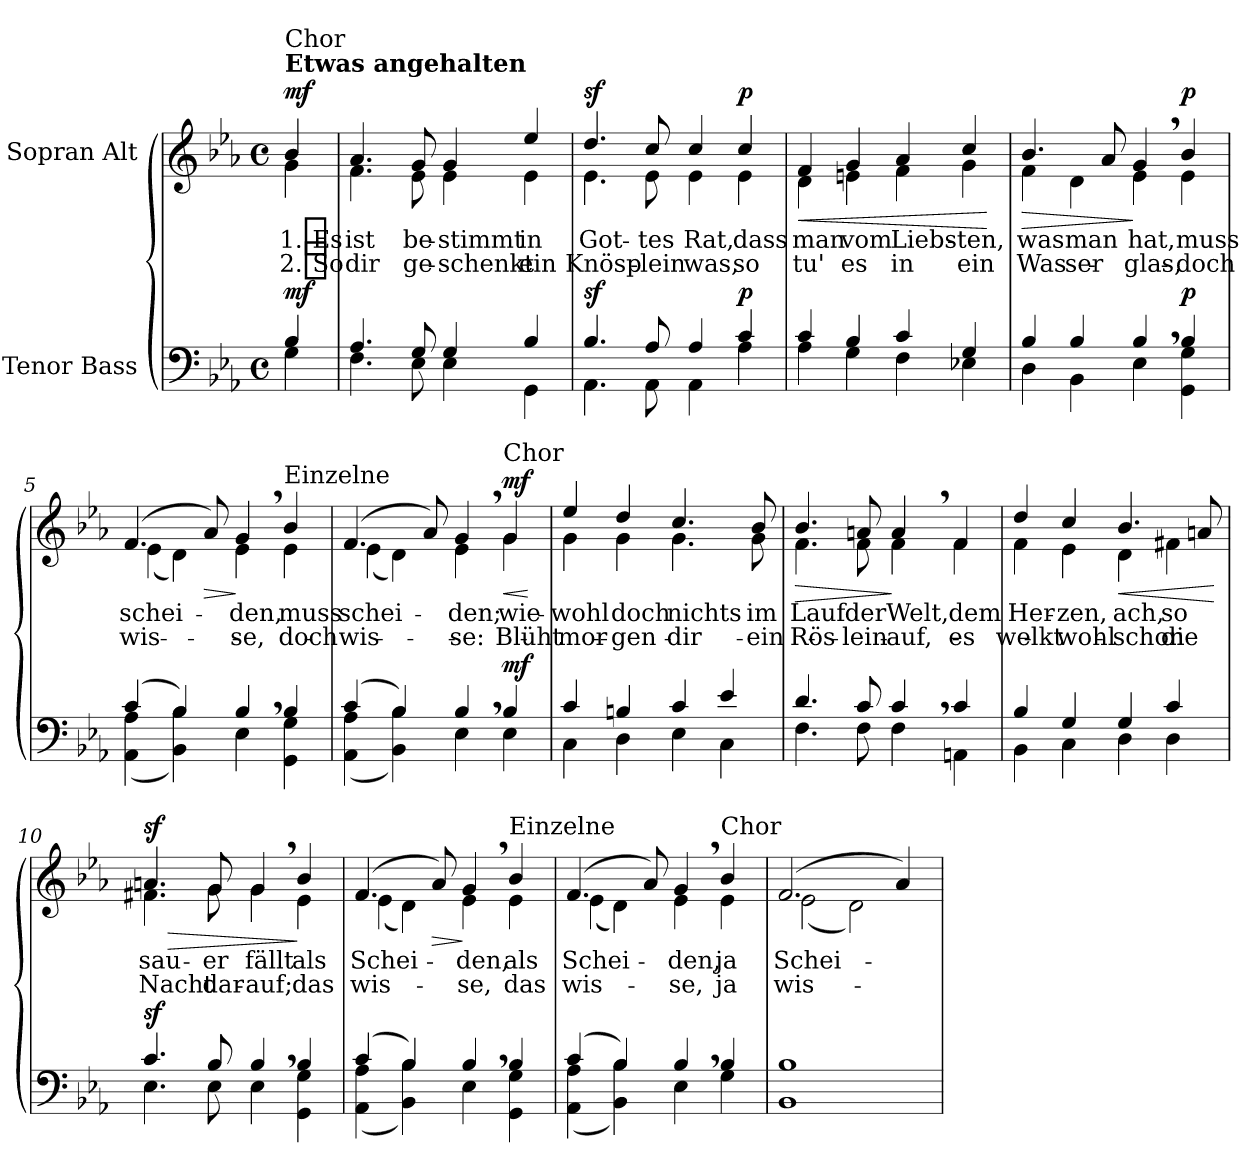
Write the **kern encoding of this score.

**kern	**dynam	**kern	**text	**text	**dynam
*part2	*part2	*part1	*part1	*part1	*part1
*staff2	*staff2	*staff1	*staff1	*staff1	*staff1
*I"Tenor Bass	*	*I"Sopran Alt	*	*	*
*clefF4	*	*clefG2	*	*	*
*k[b-e-a-]	*	*k[b-e-a-]	*	*	*
*M4/4	*	*M4/4	*	*	*
*met(c)	*	*met(c)	*	*	*
=	=	=	=	=	=
*^	*	*^	*	*	*
!	!	!	!LO:TX:a:B:t=Etwas angehalten	!	!	!	!
!	!	!	!LO:TX:a:t=Chor	!	!	!	!
!	!	!LO:DY:a	!	!	!	!	!LO:DY:a
4B-/	4G\	mf	4b-/	4g\	1. Es	2. So	mf
=1	=1	=1	=1	=1	=1	=1	=1
4.A-/	4.F\	.	4.a-/	4.f\	ist	dir	.
8G/	8E-\	.	8g/	8e-\	be-	ge-	.
4G/	4E-\	.	4g/	4e-\	-stimmt	-schenkt	.
4B-/	4GG\	.	4ee-/	4e-\	in	ein	.
=2	=2	=2	=2	=2	=2	=2	=2
!	!	!LO:DY:a	!	!	!	!	!LO:DY:a
4.B-/	4.AA-\	sf	4.dd/	4.e-\	Got-	Knösp-	sf
8A-/	8AA-\	.	8cc/	8e-\	-tes	-lein	.
4A-/	4AA-\	.	4cc/	4e-\	Rat,	was,	.
!	!	!LO:DY:a	!	!	!	!	!LO:DY:a
4c/	4A-\	p	4cc/	4e-\	dass	so	p
=3	=3	=3	=3	=3	=3	=3	=3
!	!	!	!	!	!	!	!LO:HP:b
4c/	4A-\	.	4f/	4d\	man	tu'	<
4B-/	4G\	.	4g/	4en\	vom	es	.
4c/	4F\	.	4a-/	4f\	Liebs-	in	.
4G/	4E-X\	.	4cc/	4g\	-ten,	ein	.
*v	*v	*	*	*	*	*	*
*	*	*v	*v	*	*	*
.	.	.	.	.	[
!!LO:LB:g=z
=4	=4	=4	=4	=4	=4
*^	*	*	*	*	*
!	!	!	!	!	!	!LO:HP:b
*	*	*	*^	*	*	*
4B-/	4D\	.	4.b-/	4f\	was	Was-	>
4B-/	4BB-\	.	.	4d\	man	-ser-	.
.	.	.	8a-/	.	.	.	.
4B-,/	4E-\	.	4g,/	4e-\	hat,	-glas,	]
!	!	!LO:DY:a	!	!	!	!	!LO:DY:a
4B-/	4GG\ 4G\	p	4b-/	4e-\	muss	doch	p
=5	=5	=5	=5	=5	=5	=5	=5
(4c/	(4AA-\ 4A-\	.	(4.f/	(4e-\	schei-	wis-	.
4B-/)	4BB-\ 4B-\)	.	.	4d\)	.	.	.
!	!	!	!	!	!	!	!LO:HP:b
.	.	.	8a-/)	.	.	.	>
4B-,/	4E-\	.	4g,/	4e-\	-den,	-se,	]
!	!	!	!LO:TX:a:t=Einzelne	!	!	!	!
4B-/	4GG\ 4G\	.	4b-/	4e-\	muss	doch	.
=6	=6	=6	=6	=6	=6	=6	=6
(4c/	(4AA-\ 4A-\	.	(4.f/	(4e-\	schei-	wis-	.
4B-/)	4BB-\ 4B-\)	.	.	4d\)	.	.	.
.	.	.	8a-/)	.	.	.	.
4B-,/	4E-\	.	4g,/	4e-\	-den;	-se:	.
!	!	!	!LO:TX:a:t=Chor	!	!	!	!
!	!	!LO:DY:a	!	!	!	!	!LO:HP:b
!	!	!	!	!	!	!	!LO:DY:n=1:a
4B-/	4E-\	mf	4g/	4g\	wie-	Blüht	< mf
*v	*v	*	*	*	*	*	*
*	*	*v	*v	*	*	*
.	.	.	.	.	[
!!LO:LB:g=z
=7	=7	=7	=7	=7	=7
*^	*	*^	*	*	*
4c/	4C\	.	4ee-/	4g\	-wohl	mor-	.
4Bn/	4D\	.	4dd/	4g\	doch	-gen	.
4c/	4E-\	.	4.cc/	4.g\	nichts	dir	.
4e-/	4C\	.	.	.	.	.	.
.	.	.	8b-/	8g\	im	ein	.
=8	=8	=8	=8	=8	=8	=8	=8
!	!	!	!	!	!	!	!LO:HP:b
4.d/	4.F\	.	4.b-/	4.f\	Lauf	Rös-	>
8c/	8F\	.	8an/	8f\	der	-lein	.
4c,/	4F\	.	4a,/	4f\	Welt,	auf,	]
4c/	4AAn\	.	4f/	4f\	dem	es	.
=9	=9	=9	=9	=9	=9	=9	=9
4B-/	4BB-\	.	4dd/	4f\	Her-	welkt	.
4G/	4C\	.	4cc/	4e-\	-zen,	wohl	.
!	!	!	!	!	!	!	!LO:HP:b
4G/	4D\	.	4.b-/	4d\	ach,	schon	<
4c/	4D\	.	.	4f#X\	so	die	.
.	.	.	8an/	.	.	.	.
*v	*v	*	*	*	*	*	*
*	*	*v	*v	*	*	*
.	.	.	.	.	[
!!LO:LB:g=z
=10	=10	=10	=10	=10	=10
*^	*	*	*	*	*
!	!	!LO:DY:a	!	!	!	!LO:HP:b
*	*	*	*^	*	*	*
!	!	!	!	!	!	!	!LO:DY:n=1:a
4.c/	4.E-\	sf	4.an/	4.f#X\	sau-	Nacht	> sf
8B-/	8E-\	.	8g/	8g\	-er	dar-	.
4B-,/	4E-\	.	4g,/	4g\	fällt	-auf;	.
4B-/	4GG\ 4G\	.	4b-/	4e-\	als	das	]
=11	=11	=11	=11	=11	=11	=11	=11
(4c/	(4AA-\ 4A-\	.	(4.f/	(4e-\	Schei-	wis-	.
4B-/)	4BB-\ 4B-\)	.	.	4d\)	.	.	.
!	!	!	!	!	!	!	!LO:HP:b
.	.	.	8a-/)	.	.	.	>
4B-,/	4E-\	.	4g,/	4e-\	-den,	-se,	]
!	!	!	!LO:TX:a:t=Einzelne	!	!	!	!
4B-/	4GG\ 4G\	.	4b-/	4e-\	als	das	.
=12	=12	=12	=12	=12	=12	=12	=12
(4c/	(4AA-\ 4A-\	.	(4.f/	(4e-\	Schei-	wis-	.
4B-/)	4BB-\ 4B-\)	.	.	4d\)	.	.	.
.	.	.	8a-/)	.	.	.	.
4B-,/	4E-\	.	4g,/	4e-\	-den,	-se,	.
!	!	!	!LO:TX:a:t=Chor	!	!	!	!
4B-/	4G\	.	4b-/	4e-\	ja	ja	.
=13	=13	=13	=13	=13	=13	=13	=13
1B-	1BB-	.	(2.f/	(2e-\	Schei-	wis-	.
.	.	.	.	2d\)	.	.	.
.	.	.	4a-/)	.	.	.	.
*v	*v	*	*	*	*	*	*
*	*	*v	*v	*	*	*
=	=	=	=	=	=
*-	*-	*-	*-	*-	*-
